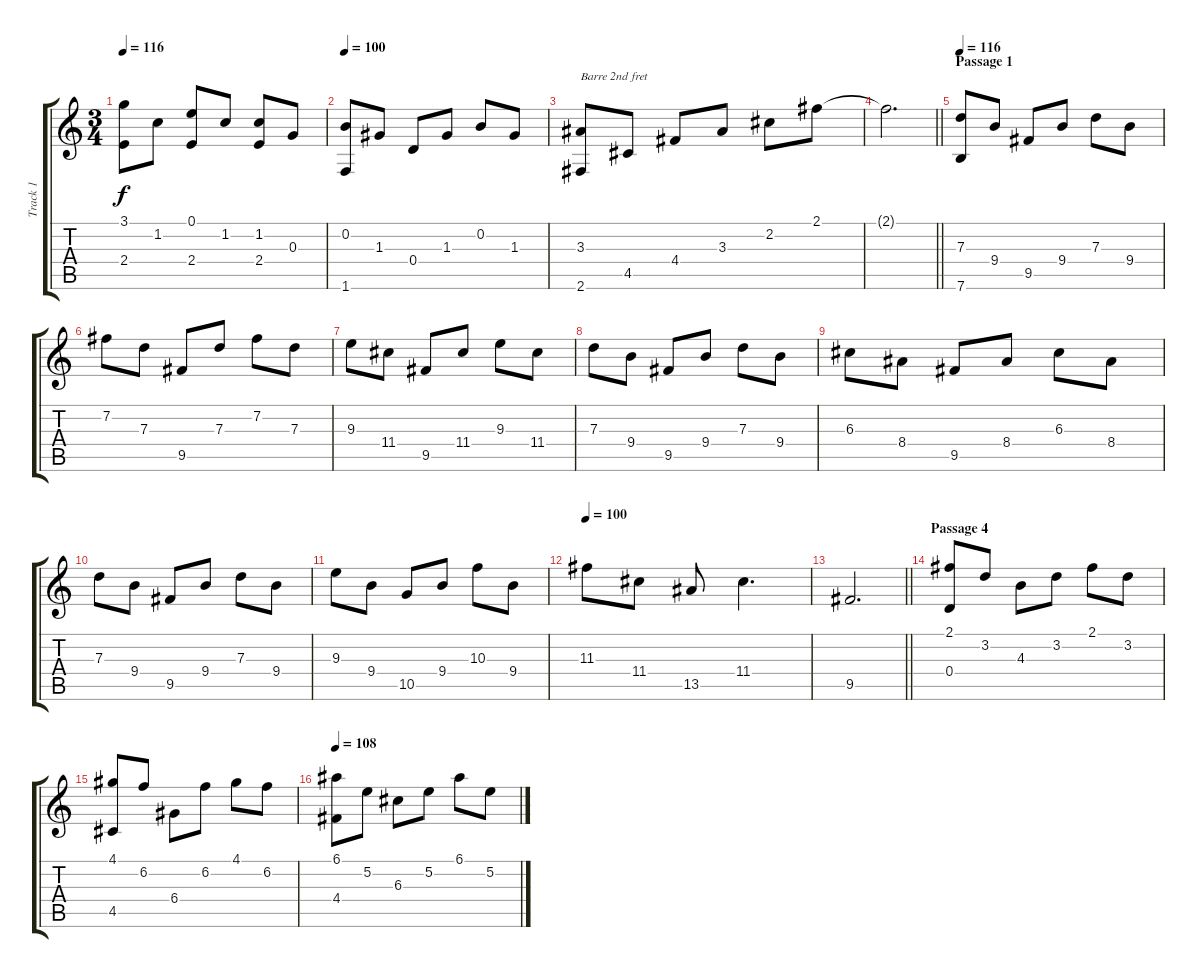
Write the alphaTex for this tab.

\track ("Track 1" "Track 1") {instrument acousticguitarsteel}
\staff {score tabs}
\tuning (E4 B3 G3 D3 A2 E2) {hide}
\ts (3 4)
\tempo 116
\clef g2
\ks c
(3.1 2.4).8{dy f} 1.2.8 (0.1 2.4).8 1.2.8 (1.2 2.4).8 0.3.8 |
\tempo 100
(0.2 1.6).8 1.3.8 0.4.8 1.3.8 0.2.8 1.3.8 |
(3.3 2.6).8{txt "Barre 2nd fret"} 4.5.8 4.4.8 3.3.8 2.2.8 2.1.8 |
\barLineRight lightlight
2.1{t}.2{d} |
\section ("" "Passage 1")
\tempo 116
(7.3 7.6).8 9.4.8 9.5.8 9.4.8 7.3.8 9.4.8 |
7.2.8 7.3.8 9.5.8 7.3.8 7.2.8 7.3.8 |
9.3.8 11.4.8 9.5.8 11.4.8 9.3.8 11.4.8 |
7.3.8 9.4.8 9.5.8 9.4.8 7.3.8 9.4.8 |
6.3.8 8.4.8 9.5.8 8.4.8 6.3.8 8.4.8 |
7.3.8 9.4.8 9.5.8 9.4.8 7.3.8 9.4.8 |
9.3.8 9.4.8 10.5.8 9.4.8 10.3.8 9.4.8 |
\tempo 100
11.3.8 11.4.8 13.5.8 11.4.4{d} |
\barLineRight lightlight
9.5.2{d} |
\section ("" "Passage 4")
(2.1 0.4).8 3.2.8 4.3.8 3.2.8 2.1.8 3.2.8 |
(4.1 4.5).8 6.2.8 6.4.8 6.2.8 4.1.8 6.2.8 |
\tempo 108
(6.1 4.4).8 5.2.8 6.3.8 5.2.8 6.1.8 5.2.8
